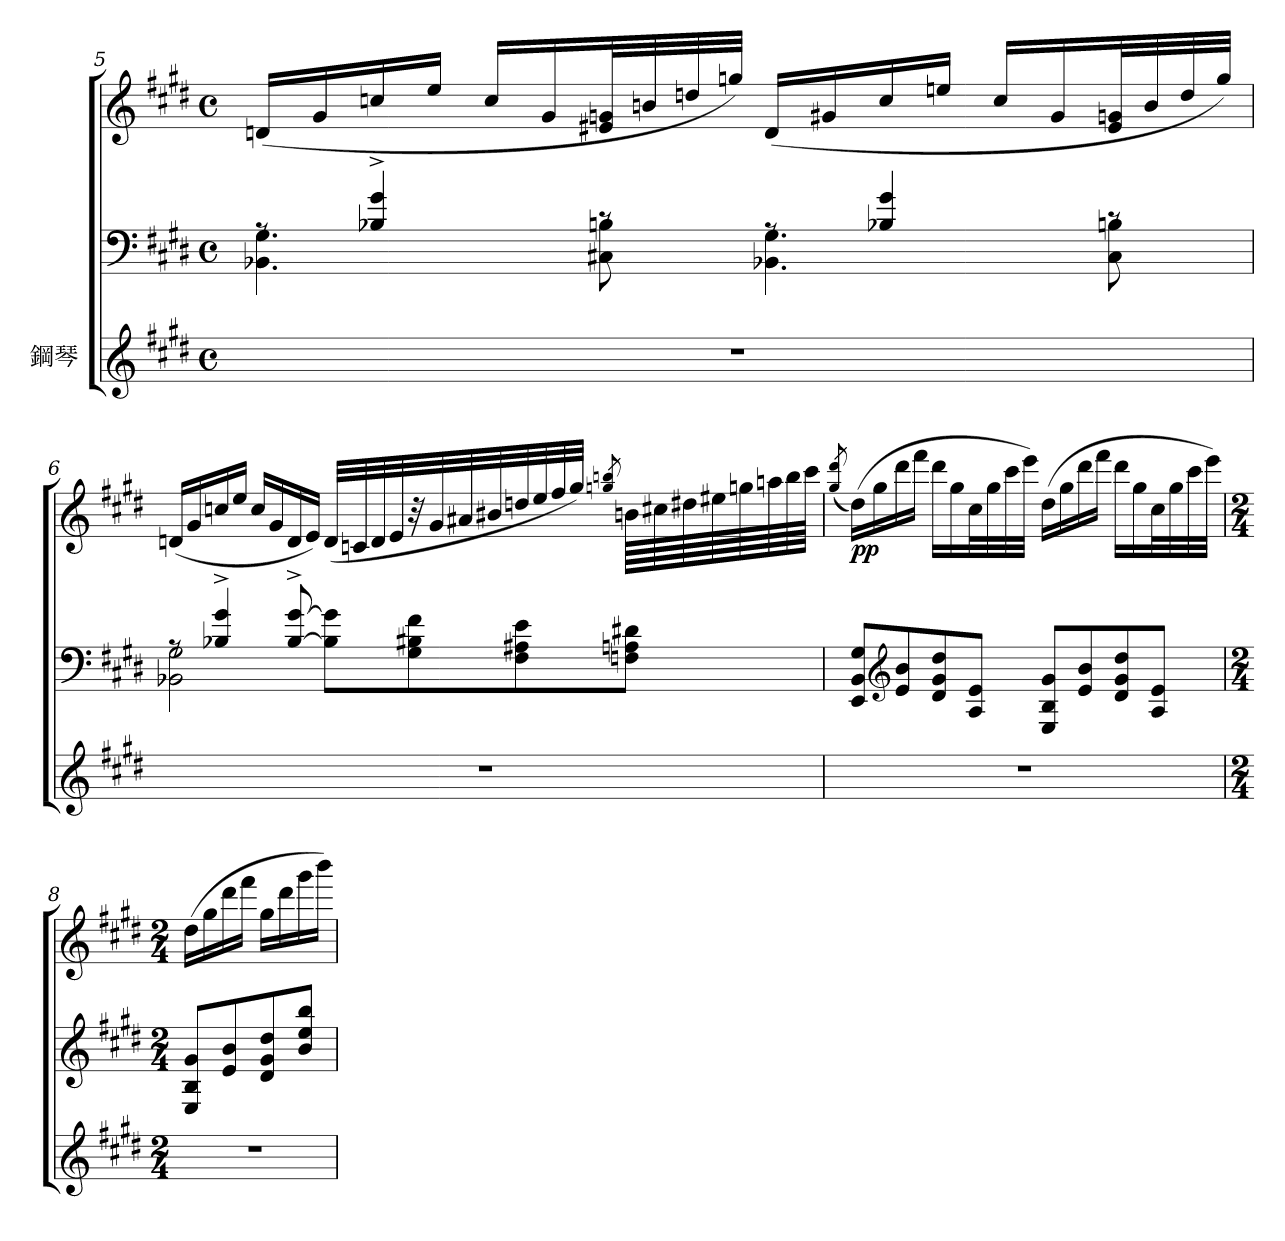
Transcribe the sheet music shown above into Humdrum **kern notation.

**kern	**kern	**kern	**dynam
*part1	*part1	*part1	*part1
*staff3	*staff2	*staff1	*staff1/2/3
*I"鋼琴	*	*	*
!!LO:LB:g=z
*clefG2	*clefF4	*clefG2	*
*k[f#c#g#d#]	*k[f#c#g#d#]	*k[f#c#g#d#]	*
*M4/4	*M4/4	*M4/4	*
*met(c)	*met(c)	*met(c)	*
=5	=5	=5	=5
*	*^	*	*
1r	8rA	4.BB-X\ 4.G#\	(<16dn/LL	.
.	.	.	16g#/	.
.	4B-X/^ 4g#/^	.	16ccn/	.
.	.	.	16ee/JJ	.
.	.	.	16cc/LL	.
.	.	.	16g#/	.
.	8rc	8C#X\ 8Bn\	32e#X/ 32gn/L	.
.	.	.	32bn/	.
.	.	.	32ddn/	.
.	.	.	32ggn/JJJ)	.
.	8rA	4.BB-X\ 4.G#\	(<16d/LL	.
.	.	.	16g#X/	.
.	4B-X/ 4g#/	.	16cc/	.
.	.	.	16een/JJ	.
.	.	.	16cc/LL	.
.	.	.	16g#/	.
.	8rc	8C#\ 8Bn\	32e#/ 32gn/L	.
.	.	.	32b/	.
.	.	.	32dd/	.
.	.	.	32gg/JJJ)	.
=6	=6	=6	=6	=6
1r	8rA	2BB-X\ 2G#\	(<16dn/LL	.
.	.	.	16g#/	.
.	4B-X/^ 4g#/^	.	16ccn/	.
.	.	.	16ee/JJ	.
.	.	.	16cc/LL	.
.	.	.	16g#/	.
.	[8B-/^ [8g#/^	.	16d/	.
.	.	.	16e/JJ)	.
.	8B-\] 8g#\]L	2ryy	(<32d/LLL	.
.	.	.	32cn/	.
.	.	.	32d/	.
.	.	.	32e/	.
.	8G#\ 8B#X\ 8f#\	.	32r	.
.	.	.	32g#/	.
.	.	.	32a#X/	.
.	.	.	32b#X/	.
*	*	*	*MM64	*
.	8F#\ 8A#X\ 8e\	.	32ddn/	.
.	.	.	32ee/	.
*	*	*	*MM56	*
.	.	.	32ff#/	.
.	.	.	32gg#/JJJ)	.
*	*	*	*MM48	*
.	.	.	8qggn/ 8qbbn/	.
.	8Fn\ 8An\ 8d#X\J	.	64bn\LLLL	.
.	.	.	64cc#X\	.
.	.	.	64dd#X\	.
.	.	.	64ee#X\	.
*	*	*	*MM40	*
.	.	.	64gg\	.
.	.	.	64aan\	.
.	.	.	64bb\	.
.	.	.	64ccc#\JJJJ	.
*	*v	*v	*	*
!!LO:LB:g=z
=7	=7	=7	=7
*	*	*MM72	*
.	.	(<8qgg#/ 8qddd#/	.
!	!	!	!LO:DY:b
1r	8EE/ 8BB/ 8G#/L	(>16dd#\LL)	pp
.	.	16gg#\	.
*	*clefG2	*	*
.	8e/ 8b/	16ddd#\	.
.	.	16fff#\JJ	.
.	8d#/ 8g#/ 8dd#/	16ddd#\LL	.
.	.	16gg#\	.
.	8A/ 8e/J	32cc#\L	.
.	.	32gg#\	.
.	.	32ccc#\	.
.	.	32eee\JJJ)	.
.	8E/ 8B/ 8g#/L	(>16dd#\LL	.
.	.	16gg#\	.
.	8e/ 8b/	16ddd#\	.
.	.	16fff#\JJ	.
.	8d#/ 8g#/ 8dd#/	16ddd#\LL	.
.	.	16gg#\	.
.	8A/ 8e/J	32cc#\L	.
.	.	32gg#\	.
.	.	32ccc#\	.
.	.	32eee\JJJ)	.
=8	=8	=8	=8
*M2/4	*M2/4	*M2/4	*
2r	8E/ 8B/ 8g#/L	(>16dd#\LL	.
.	.	16gg#\	.
.	8e/ 8b/	16ddd#\	.
.	.	16fff#\JJ	.
.	8d#/ 8g#/ 8dd#/	16gg#\LL	.
.	.	16ddd#\	.
.	8b/ 8ee/ 8bb/J	16ggg#\	.
.	.	16bbb\JJ)	.
=	=	=	=
*-	*-	*-	*-
